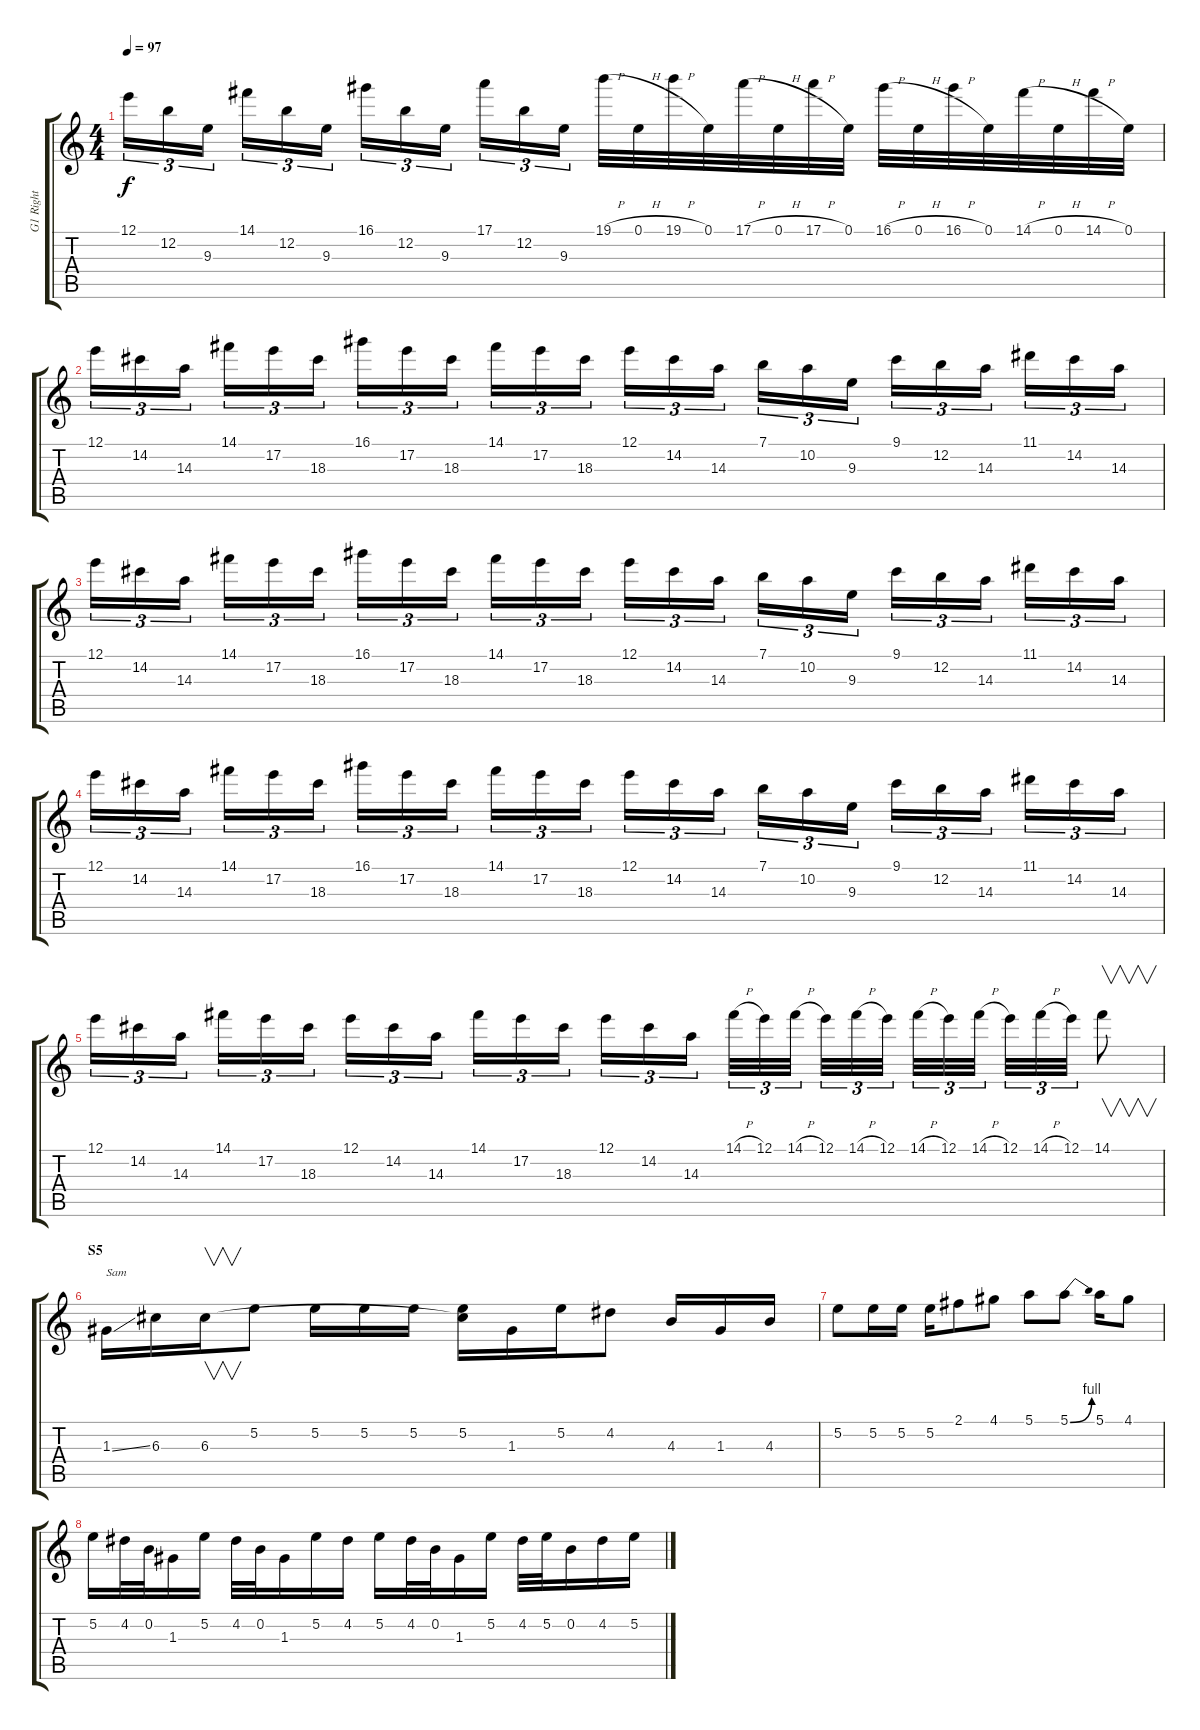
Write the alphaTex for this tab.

\track ("G1 Right" "G1 Right") {instrument distortionguitar}
\staff {score tabs}
\tuning (E4 B3 G3 D3 A2 E2) {hide}
\ts (4 4)
\tempo 97
\clef g2
\ks c
12.1.16{tu (3 2) dy f} 12.2.16{tu (3 2)} 9.3.16{tu (3 2)} 14.1.16{tu (3 2)} 12.2.16{tu (3 2)} 9.3.16{tu (3 2)} 16.1.16{tu (3 2)} 12.2.16{tu (3 2)} 9.3.16{tu (3 2)} 17.1.16{tu (3 2)} 12.2.16{tu (3 2)} 9.3.16{tu (3 2)} 19.1{h}.32 0.1{h}.32 19.1{h}.32 0.1.32 17.1{h}.32 0.1{h}.32 17.1{h}.32 0.1.32 16.1{h}.32 0.1{h}.32 16.1{h}.32 0.1.32 14.1{h}.32 0.1{h}.32 14.1{h}.32 0.1.32 |
12.1.16{tu (3 2)} 14.2.16{tu (3 2)} 14.3.16{tu (3 2)} 14.1.16{tu (3 2)} 17.2.16{tu (3 2)} 18.3.16{tu (3 2)} 16.1.16{tu (3 2)} 17.2.16{tu (3 2)} 18.3.16{tu (3 2)} 14.1.16{tu (3 2)} 17.2.16{tu (3 2)} 18.3.16{tu (3 2)} 12.1.16{tu (3 2)} 14.2.16{tu (3 2)} 14.3.16{tu (3 2)} 7.1.16{tu (3 2)} 10.2.16{tu (3 2)} 9.3.16{tu (3 2)} 9.1.16{tu (3 2)} 12.2.16{tu (3 2)} 14.3.16{tu (3 2)} 11.1.16{tu (3 2)} 14.2.16{tu (3 2)} 14.3.16{tu (3 2)} |
12.1.16{tu (3 2)} 14.2.16{tu (3 2)} 14.3.16{tu (3 2)} 14.1.16{tu (3 2)} 17.2.16{tu (3 2)} 18.3.16{tu (3 2)} 16.1.16{tu (3 2)} 17.2.16{tu (3 2)} 18.3.16{tu (3 2)} 14.1.16{tu (3 2)} 17.2.16{tu (3 2)} 18.3.16{tu (3 2)} 12.1.16{tu (3 2)} 14.2.16{tu (3 2)} 14.3.16{tu (3 2)} 7.1.16{tu (3 2)} 10.2.16{tu (3 2)} 9.3.16{tu (3 2)} 9.1.16{tu (3 2)} 12.2.16{tu (3 2)} 14.3.16{tu (3 2)} 11.1.16{tu (3 2)} 14.2.16{tu (3 2)} 14.3.16{tu (3 2)} |
12.1.16{tu (3 2)} 14.2.16{tu (3 2)} 14.3.16{tu (3 2)} 14.1.16{tu (3 2)} 17.2.16{tu (3 2)} 18.3.16{tu (3 2)} 16.1.16{tu (3 2)} 17.2.16{tu (3 2)} 18.3.16{tu (3 2)} 14.1.16{tu (3 2)} 17.2.16{tu (3 2)} 18.3.16{tu (3 2)} 12.1.16{tu (3 2)} 14.2.16{tu (3 2)} 14.3.16{tu (3 2)} 7.1.16{tu (3 2)} 10.2.16{tu (3 2)} 9.3.16{tu (3 2)} 9.1.16{tu (3 2)} 12.2.16{tu (3 2)} 14.3.16{tu (3 2)} 11.1.16{tu (3 2)} 14.2.16{tu (3 2)} 14.3.16{tu (3 2)} |
12.1.16{tu (3 2)} 14.2.16{tu (3 2)} 14.3.16{tu (3 2)} 14.1.16{tu (3 2)} 17.2.16{tu (3 2)} 18.3.16{tu (3 2)} 12.1.16{tu (3 2)} 14.2.16{tu (3 2)} 14.3.16{tu (3 2)} 14.1.16{tu (3 2)} 17.2.16{tu (3 2)} 18.3.16{tu (3 2)} 12.1.16{tu (3 2)} 14.2.16{tu (3 2)} 14.3.16{tu (3 2)} 14.1{h}.32{tu (3 2)} 12.1.32{tu (3 2)} 14.1{h}.32{tu (3 2)} 12.1.32{tu (3 2)} 14.1{h}.32{tu (3 2)} 12.1.32{tu (3 2)} 14.1{h}.32{tu (3 2)} 12.1.32{tu (3 2)} 14.1{h}.32{tu (3 2)} 12.1.32{tu (3 2)} 14.1{h}.32{tu (3 2)} 12.1.32{tu (3 2)} 14.1.8{v} |
\section ("" "S5")
1.3{ss}.16{txt "Sam" volume 14 instrument overdrivenguitar} 6.3.16 6.3.16{v} 5.2.8 5.2.16 5.2.16 5.2.16 (5.2 6.3{t}).16 1.3.16 5.2.16 4.2.8 4.3.16 1.3.16 4.3.16 |
5.2.8 5.2.16 5.2.16 5.2.16 2.1.8 4.1.8 5.1.8 5.1{be (bend 0 0 60 4)}.8 5.1.16 4.1.8 |
5.2.16{instrument overdrivenguitar} 4.2.32 0.2.32 1.3.16 5.2.16 4.2.32 0.2.32 1.3.16 5.2.16 4.2.16 5.2.16 4.2.32 0.2.32 1.3.16 5.2.16 4.2.32 5.2.32 0.2.16 4.2.16 5.2.16
